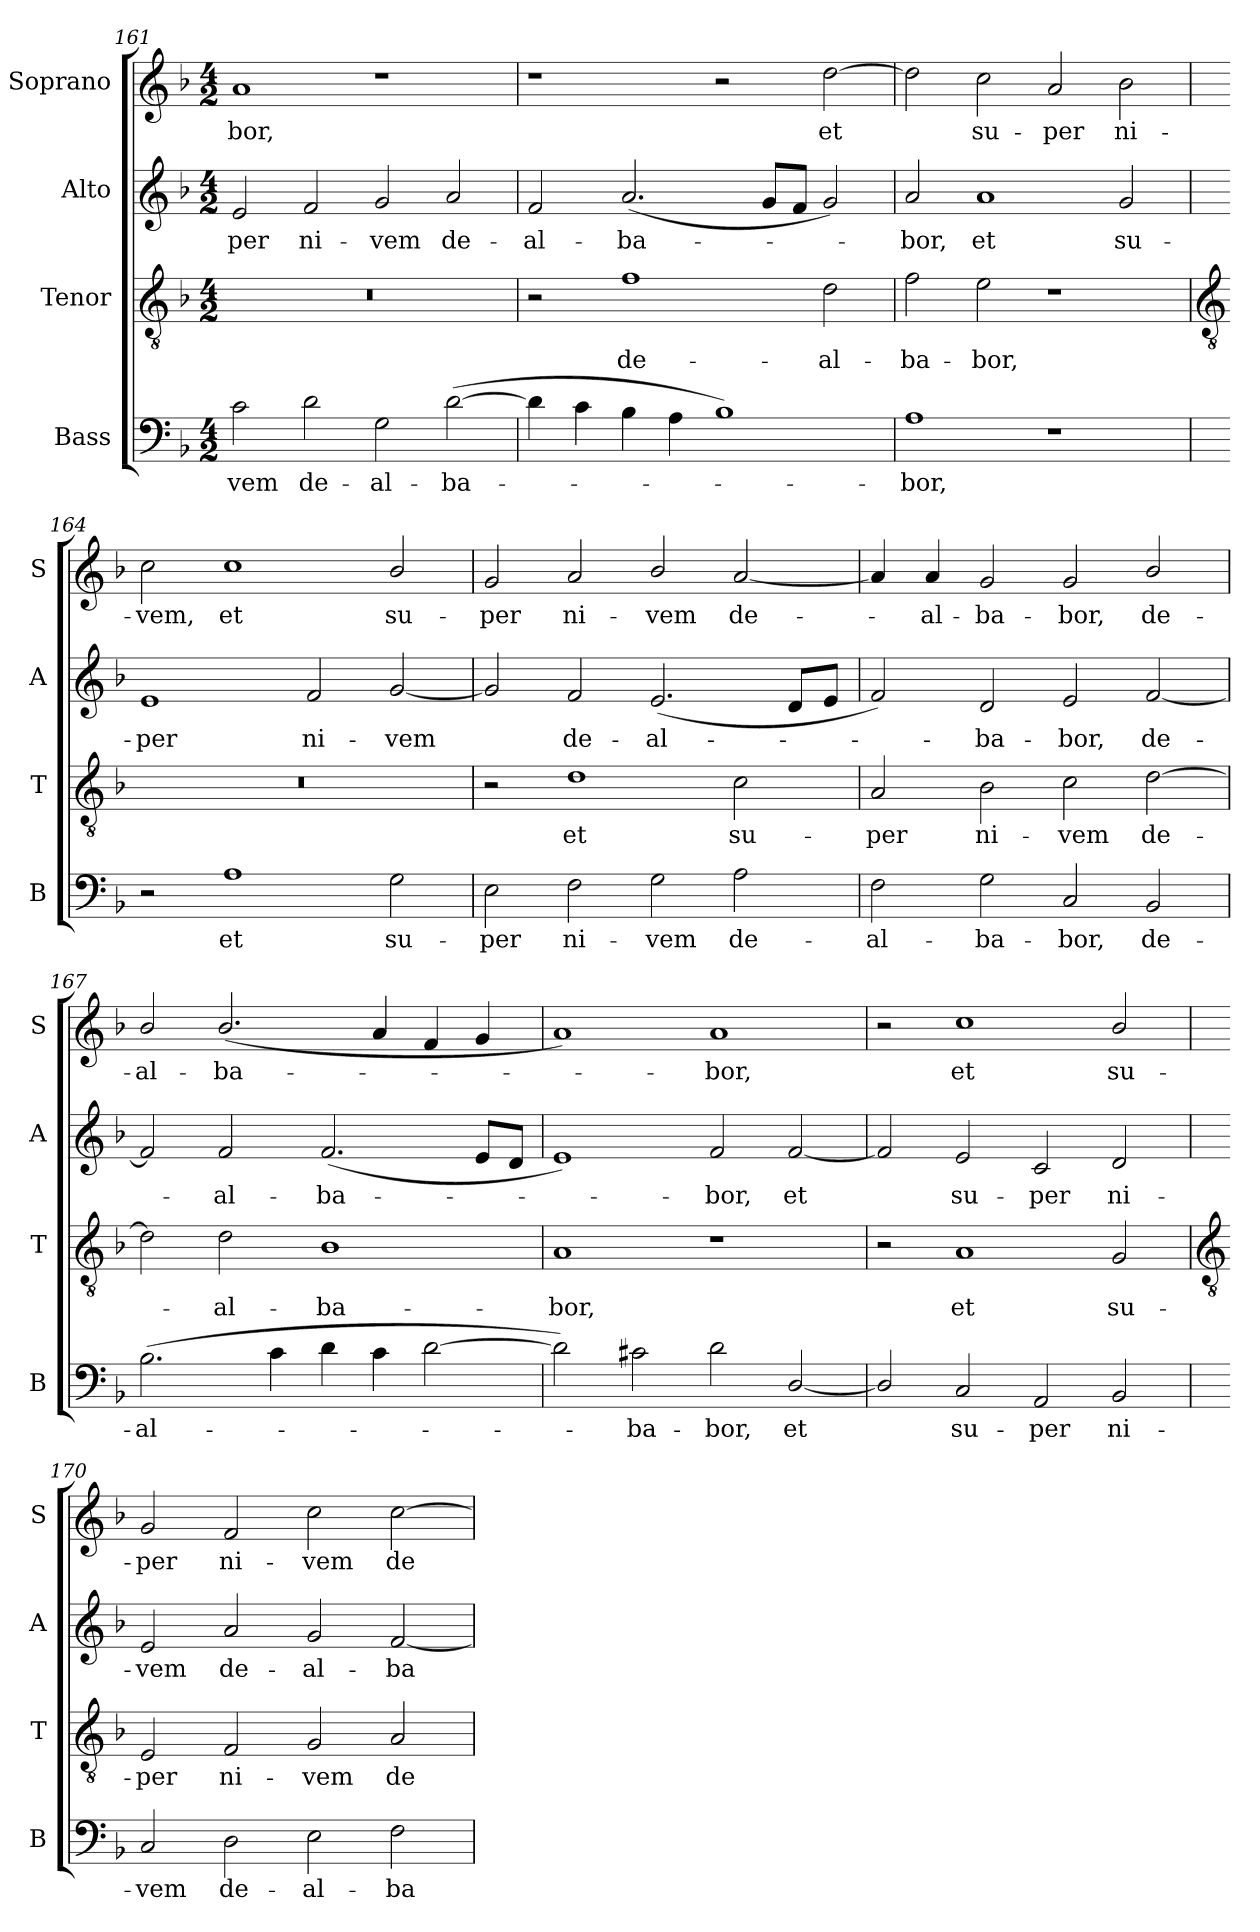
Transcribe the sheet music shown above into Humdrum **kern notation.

**kern	**text	**kern	**text	**kern	**text	**kern	**text
*part4	*part4	*part3	*part3	*part2	*part2	*part1	*part1
*staff4	*staff4	*staff3	*staff3	*staff2	*staff2	*staff1	*staff1
*I"Bass	*	*I"Tenor	*	*I"Alto	*	*I"Soprano	*
*I'B	*	*I'T	*	*I'A	*	*I'S	*
*clefF4	*	*clefGv2	*	*clefG2	*	*clefG2	*
*k[b-]	*	*k[b-]	*	*k[b-]	*	*k[b-]	*
*F:	*	*F:	*	*F:	*	*F:	*
*M4/2	*	*M4/2	*	*M4/2	*	*M4/2	*
=161	=161	=161	=161	=161	=161	=161	=161
!	!LO:LY:b	!	!	!	!LO:LY:b	!	!LO:LY:b
2c	-vem	0r	.	2e	-per	1a	-bor,
!	!LO:LY:b	!	!	!	!LO:LY:b	!	!
2d	de-	.	.	2f	ni-	.	.
!	!LO:LY:b	!	!	!	!LO:LY:b	!	!
2G	-al-	.	.	2g	-vem	1r	.
!	!LO:LY:b	!	!	!	!LO:LY:b	!	!
(>[2d	-ba-	.	.	2a	de-	.	.
=162	=162	=162	=162	=162	=162	=162	=162
!	!	!	!	!	!LO:LY:b	!	!
4d]	.	2r	.	2f	-al-	1r	.
4c	.	.	.	.	.	.	.
!	!	!	!LO:LY:b	!	!LO:LY:b	!	!
4B-	.	1f	de-	(>2.a	-ba-	.	.
4A	.	.	.	.	.	.	.
1B-)	.	.	.	.	.	2r	.
.	.	.	.	8gL	.	.	.
.	.	.	.	8fJ	.	.	.
!	!	!	!LO:LY:b	!	!	!	!LO:LY:b
.	.	2d	-al-	2g)	.	[2dd	et
=163	=163	=163	=163	=163	=163	=163	=163
!	!LO:LY:b	!	!LO:LY:b	!	!LO:LY:b	!	!
1A	bor,	2f	-ba-	2a	bor,	2dd]	.
!	!	!	!LO:LY:b	!	!LO:LY:b	!	!LO:LY:b
.	.	2e	-bor,	1a	et	2cc	su-
!	!	!	!	!	!	!	!LO:LY:b
1r	.	1r	.	.	.	2a	-per
!	!	!	!	!	!LO:LY:b	!	!LO:LY:b
.	.	.	.	2g	su-	2b-	ni-
!!LO:LB:g=z
=164	=164	=164	=164	=164	=164	=164	=164
*	*	*clefGv2	*	*	*	*	*
!	!	!	!	!	!LO:LY:b	!	!LO:LY:b
2r	.	0r	.	1e	-per	2cc	-vem,
!	!LO:LY:b	!	!	!	!	!	!LO:LY:b
1A	et	.	.	.	.	1cc	et
!	!	!	!	!	!LO:LY:b	!	!
.	.	.	.	2f	ni-	.	.
!	!LO:LY:b	!	!	!	!LO:LY:b	!	!LO:LY:b
2G	su-	.	.	[2g	-vem	2b-/	su-
=165	=165	=165	=165	=165	=165	=165	=165
!	!LO:LY:b	!	!	!	!	!	!LO:LY:b
2E	-per	2r	.	2g]	.	2g	-per
!	!LO:LY:b	!	!LO:LY:b	!	!LO:LY:b	!	!LO:LY:b
2F	ni-	1d	et	2f	de-	2a	ni-
!	!LO:LY:b	!	!	!	!LO:LY:b	!	!LO:LY:b
2G	-vem	.	.	(<2.e	-al-	2b-/	-vem
!	!LO:LY:b	!	!LO:LY:b	!	!	!	!LO:LY:b
2A	de-	2c	su-	.	.	[2a	de-
.	.	.	.	8dL	.	.	.
.	.	.	.	8eJ	.	.	.
=166	=166	=166	=166	=166	=166	=166	=166
!	!LO:LY:b	!	!LO:LY:b	!	!	!	!
2F	-al-	2A	-per	2f)	.	4a]	.
!	!	!	!	!	!	!	!LO:LY:b
.	.	.	.	.	.	4a	al-
!	!LO:LY:b	!	!LO:LY:b	!	!LO:LY:b	!	!LO:LY:b
2G	-ba-	2B-	ni-	2d	ba-	2g	-ba-
!	!LO:LY:b	!	!LO:LY:b	!	!LO:LY:b	!	!LO:LY:b
2C	-bor,	2c	-vem	2e	-bor,	2g	-bor,
!	!LO:LY:b	!	!LO:LY:b	!	!LO:LY:b	!	!LO:LY:b
2BB-	de-	[2d	de-	[2f	de-	2b-/	de-
=167	=167	=167	=167	=167	=167	=167	=167
!	!LO:LY:b	!	!	!	!	!	!LO:LY:b
(>2.B-	-al-	2d]	.	2f]	.	2b-/	-al-
!	!	!	!LO:LY:b	!	!LO:LY:b	!	!LO:LY:b
.	.	2d	al-	2f	al-	(<2.b-/	-ba-
4c	.	.	.	.	.	.	.
!	!	!	!LO:LY:b	!	!LO:LY:b	!	!
4d	.	1B-	-ba-	(<2.f	-ba-	.	.
4c	.	.	.	.	.	4a	.
[2d	.	.	.	.	.	4f	.
.	.	.	.	8eL	.	4g	.
.	.	.	.	8dJ	.	.	.
=168	=168	=168	=168	=168	=168	=168	=168
!	!	!	!LO:LY:b	!	!	!	!
2d])	.	1A	-bor,	1e)	.	1a)	.
!	!LO:LY:b	!	!	!	!	!	!
2c#X	ba-	.	.	.	.	.	.
!	!LO:LY:b	!	!	!	!LO:LY:b	!	!LO:LY:b
2d	-bor,	1r	.	2f	bor,	1a	bor,
!	!LO:LY:b	!	!	!	!LO:LY:b	!	!
[2D/	et	.	.	[2f	et	.	.
=169	=169	=169	=169	=169	=169	=169	=169
2D/]	.	2r	.	2f]	.	2r	.
!	!LO:LY:b	!	!LO:LY:b	!	!LO:LY:b	!	!LO:LY:b
2C	su-	1A	et	2e	su-	1cc	et
!	!LO:LY:b	!	!	!	!LO:LY:b	!	!
2AA	-per	.	.	2c	-per	.	.
!	!LO:LY:b	!	!LO:LY:b	!	!LO:LY:b	!	!LO:LY:b
2BB-	ni-	2G	su-	2d	ni-	2b-/	su-
!!LO:LB:g=z
=170	=170	=170	=170	=170	=170	=170	=170
*	*	*clefGv2	*	*	*	*	*
!	!LO:LY:b	!	!LO:LY:b	!	!LO:LY:b	!	!LO:LY:b
2C	-vem	2E	-per	2e	-vem	2g	-per
!	!LO:LY:b	!	!LO:LY:b	!	!LO:LY:b	!	!LO:LY:b
2D	de-	2F	ni-	2a	de-	2f	ni-
!	!LO:LY:b	!	!LO:LY:b	!	!LO:LY:b	!	!LO:LY:b
2E	-al-	2G	-vem	2g	-al-	2cc	-vem
!	!LO:LY:b	!	!LO:LY:b	!	!LO:LY:b	!	!LO:LY:b
2F	-ba-	2A	de-	[2f	-ba-	[2cc	de-
=	=	=	=	=	=	=	=
*-	*-	*-	*-	*-	*-	*-	*-
